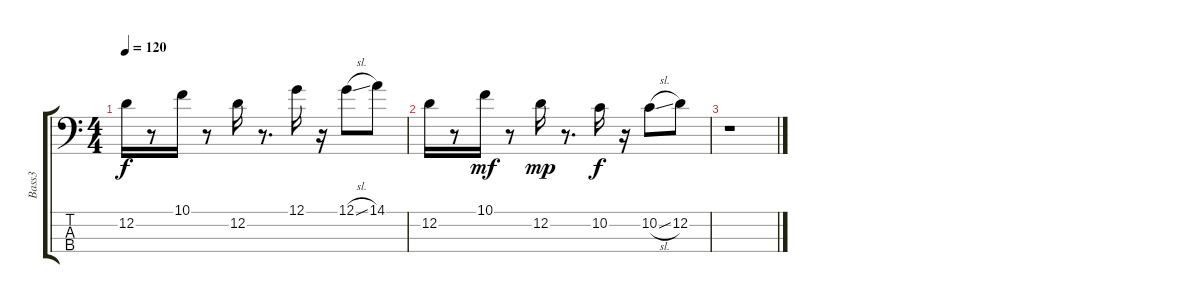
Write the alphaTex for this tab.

\track ("Bass3" "Bass3") {instrument electricbassfinger}
\staff {score tabs}
\tuning (G2 D2 A1 E1) {hide}
\ts (4 4)
\tempo 120
\clef f4
\ks c
12.2.16{dy f} r.8 10.1.16 r.8 12.2.16 r.8{d} 12.1.16 r.16 12.1{sl}.8 14.1.8 |
12.2.16 r.8 10.1.16{dy mf} r.8 12.2.16{dy mp} r.8{d} 10.2.16{dy f} r.16 10.2{sl}.8 12.2.8 |
r.1
